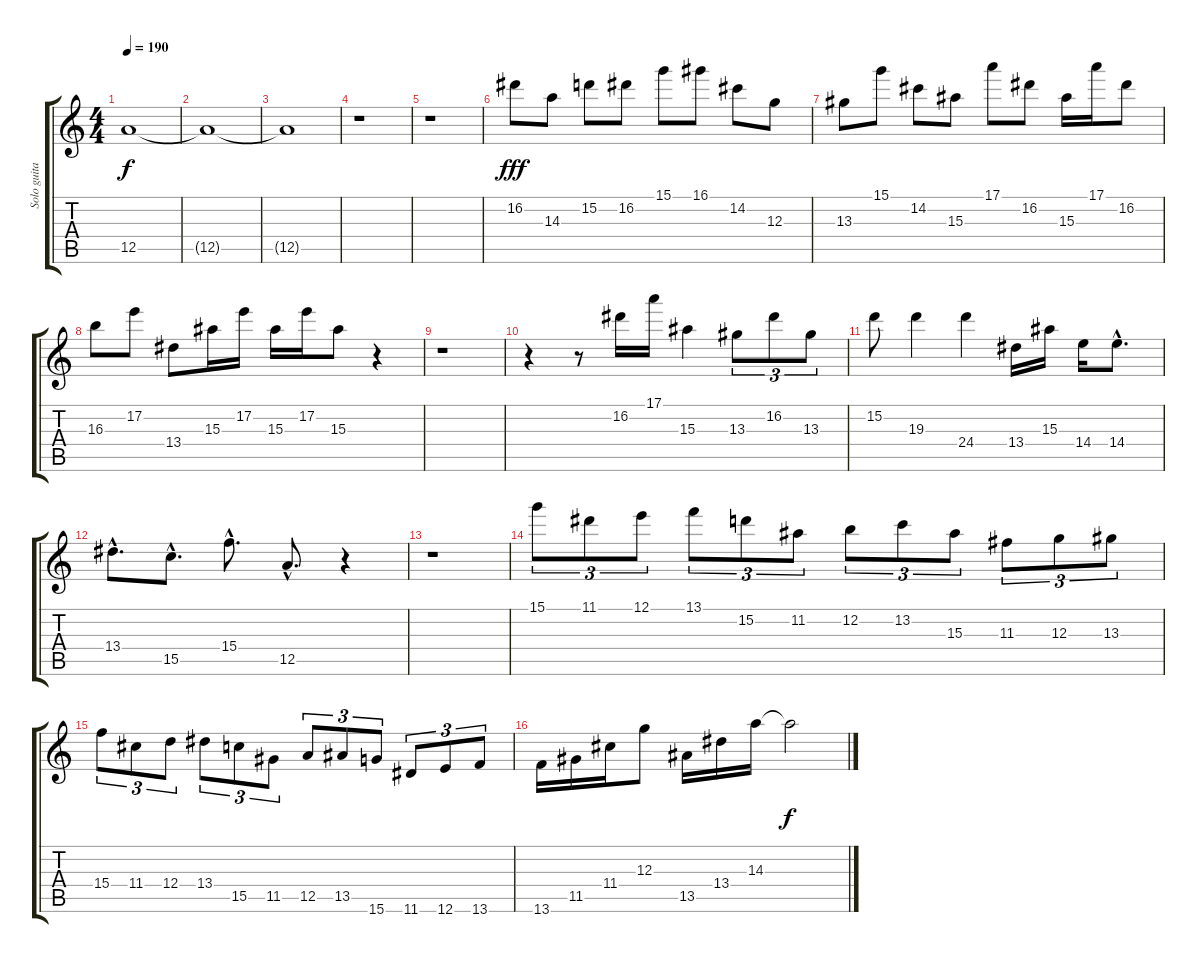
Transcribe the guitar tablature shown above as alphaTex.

\track ("Solo guitar" "Solo guita") {instrument overdrivenguitar}
\staff {score tabs}
\tuning (E4 B3 G3 D3 A2 E2) {hide}
\ts (4 4)
\tempo 190
\clef g2
\ks c
12.5{t}.1{dy f} |
12.5{t}.1{volume 0} |
12.5{t}.1 |
r.1 |
r.1 |
16.2.8{dy fff volume 16} 14.3.8 15.2.8 16.2.8 15.1.8 16.1.8 14.2.8 12.3.8 |
13.3.8 15.1.8 14.2.8 15.3.8 17.1.8 16.2.8 15.3.16 17.1.16 16.2.8 |
16.3.8 17.2.8 13.4.8 15.3.16 17.2.16 15.3.16 17.2.16 15.3.8 r.4 |
r.1 |
r.4 r.8 16.2.16 17.1.16 15.3.4 13.3.8{tu (3 2)} 16.2.8{tu (3 2)} 13.3.8{tu (3 2)} |
15.2.8 19.3.4 24.4.4 13.4.16 15.3.16 14.4.16 14.4{hac}.8{d} |
13.4{hac}.8{d} 15.5{hac}.8{d} 15.4{hac}.8{d} 12.5{hac}.8{d} r.4 |
r.1 |
15.1.8{tu (3 2)} 11.1.8{tu (3 2)} 12.1.8{tu (3 2)} 13.1.8{tu (3 2)} 15.2.8{tu (3 2)} 11.2.8{tu (3 2)} 12.2.8{tu (3 2)} 13.2.8{tu (3 2)} 15.3.8{tu (3 2)} 11.3.8{tu (3 2)} 12.3.8{tu (3 2)} 13.3.8{tu (3 2)} |
15.4.8{tu (3 2)} 11.4.8{tu (3 2)} 12.4.8{tu (3 2)} 13.4.8{tu (3 2)} 15.5.8{tu (3 2)} 11.5.8{tu (3 2)} 12.5.8{tu (3 2)} 13.5.8{tu (3 2)} 15.6.8{tu (3 2)} 11.6.8{tu (3 2)} 12.6.8{tu (3 2)} 13.6.8{tu (3 2)} |
13.6.16 11.5.16 11.4.16 12.3.8 13.5.16 13.4.16 14.3.16 14.3{t}.2{dy f}
